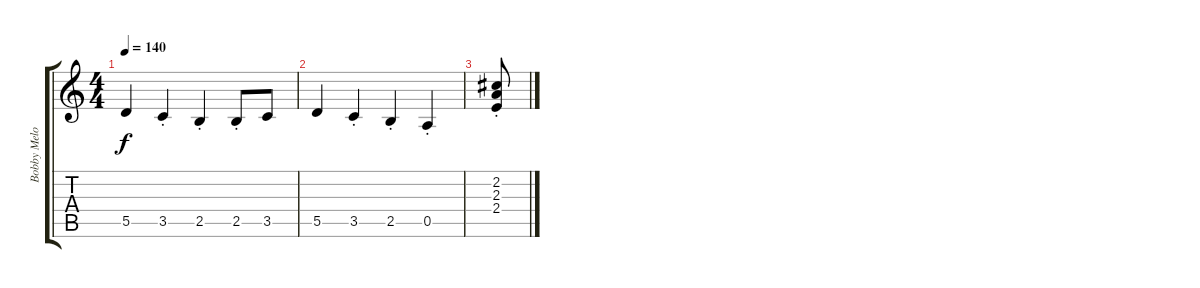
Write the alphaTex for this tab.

\track ("Bobby Melody" "Bobby Melo") {instrument overdrivenguitar}
\staff {score tabs}
\tuning (E4 B3 G3 D3 A2 E2) {hide}
\ts (4 4)
\tempo 140
\clef g2
\ks c
5.5.4{dy f} 3.5{st}.4 2.5{st}.4 2.5{st}.8 3.5.8 |
5.5.4 3.5{st}.4 2.5{st}.4 0.5{st}.4 |
(2.2{st} 2.3{st} 2.4{st}).8
